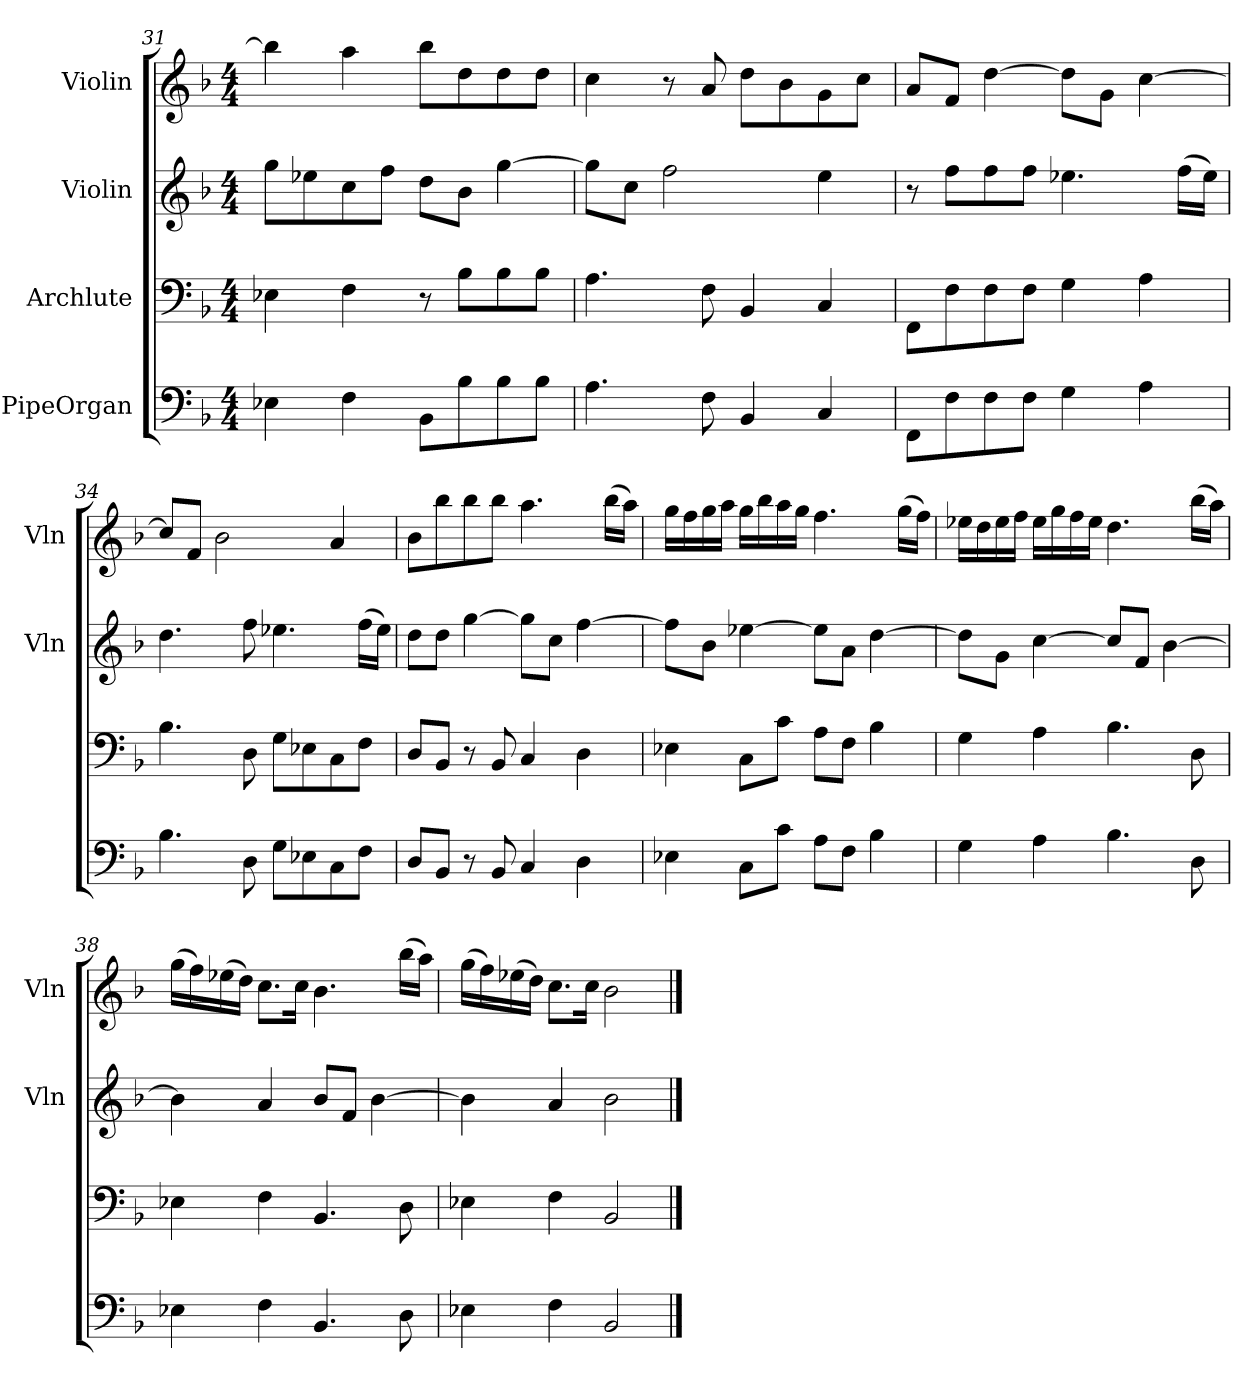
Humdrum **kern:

**kern	**kern	**kern	**kern
*part4	*part3	*part2	*part1
*staff4	*staff3	*staff2	*staff1
*I"PipeOrgan	*I"Archlute	*I"Violin	*I"Violin
*	*	*I'Vln	*I'Vln
*clefF4	*clefF4	*clefG2	*clefG2
*k[b-]	*k[b-]	*k[b-]	*k[b-]
*M4/4	*M4/4	*M4/4	*M4/4
=31	=31	=31	=31
4E-X\	4E-X\	8gg\L	4bb-\]
.	.	8ee-X\	.
4F\	4F\	8cc\	4aa\
.	.	8ff\J	.
8BB-\L	8r	8dd\L	8bb-\L
8B-\	8B-\L	8b-\J	8dd\
8B-\	8B-\	[4gg\	8dd\
8B-\J	8B-\J	.	8dd\J
=32	=32	=32	=32
4.A\	4.A\	8gg\L]	4cc\
.	.	8cc\J	.
.	.	2ff\	8r
8F\	8F\	.	8a/
4BB-/	4BB-/	.	8dd\L
.	.	.	8b-\
4C/	4C/	4ee\	8g\
.	.	.	8cc\J
=33	=33	=33	=33
8FF\L	8FF\L	8r	8a/L
8F\	8F\	8ff\L	8f/J
8F\	8F\	8ff\	[4dd\
8F\J	8F\J	8ff\J	.
4G\	4G\	4.ee-X\	8dd\L]
.	.	.	8g\J
4A\	4A\	.	[4cc\
.	.	(16ff\LL	.
.	.	16ee-\JJ)	.
=34	=34	=34	=34
4.B-\	4.B-\	4.dd\	8cc/L]
.	.	.	8f/J
.	.	.	2b-\
8D\	8D\	8ff\	.
8G\L	8G\L	4.ee-X\	.
8E-X\	8E-X\	.	.
8C\	8C\	.	4a/
8F\J	8F\J	(16ff\LL	.
.	.	16ee-\JJ)	.
=35	=35	=35	=35
8D/L	8D/L	8dd\L	8b-\L
8BB-/J	8BB-/J	8dd\J	8bb-\
8r	8r	[4gg\	8bb-\
8BB-/	8BB-/	.	8bb-\J
4C/	4C/	8gg\L]	4.aa\
.	.	8cc\J	.
4D\	4D\	[4ff\	.
.	.	.	(16bb-\LL
.	.	.	16aa\JJ)
=36	=36	=36	=36
4E-X\	4E-X\	8ff\L]	16gg\LL
.	.	.	16ff\
.	.	8b-\J	16gg\
.	.	.	16aa\JJ
8C\L	8C\L	[4ee-X\	16gg\LL
.	.	.	16bb-\
8c\J	8c\J	.	16aa\
.	.	.	16gg\JJ
8A\L	8A\L	8ee-\L]	4.ff\
8F\J	8F\J	8a\J	.
4B-\	4B-\	[4dd\	.
.	.	.	(16gg\LL
.	.	.	16ff\JJ)
=37	=37	=37	=37
4G\	4G\	8dd\L]	16ee-X\LL
.	.	.	16dd\
.	.	8g\J	16ee-\
.	.	.	16ff\JJ
4A\	4A\	[4cc\	16ee-\LL
.	.	.	16gg\
.	.	.	16ff\
.	.	.	16ee-\JJ
4.B-\	4.B-\	8cc/L]	4.dd\
.	.	8f/J	.
.	.	[4b-\	.
8D\	8D\	.	(16bb-\LL
.	.	.	16aa\JJ)
=38	=38	=38	=38
4E-X\	4E-X\	4b-\]	(16gg\LL
.	.	.	16ff\)
.	.	.	(16ee-X\
.	.	.	16dd\JJ)
4F\	4F\	4a/	8.cc\L
.	.	.	16cc\Jk
4.BB-/	4.BB-/	8b-/L	4.b-\
.	.	8f/J	.
.	.	[4b-\	.
8D\	8D\	.	(16bb-\LL
.	.	.	16aa\JJ)
=39	=39	=39	=39
4E-X\	4E-X\	4b-\]	(16gg\LL
.	.	.	16ff\)
.	.	.	(16ee-X\
.	.	.	16dd\JJ)
4F\	4F\	4a/	8.cc\L
.	.	.	16cc\Jk
2BB-/	2BB-/	2b-\	2b-\
==	==	==	==
*-	*-	*-	*-
